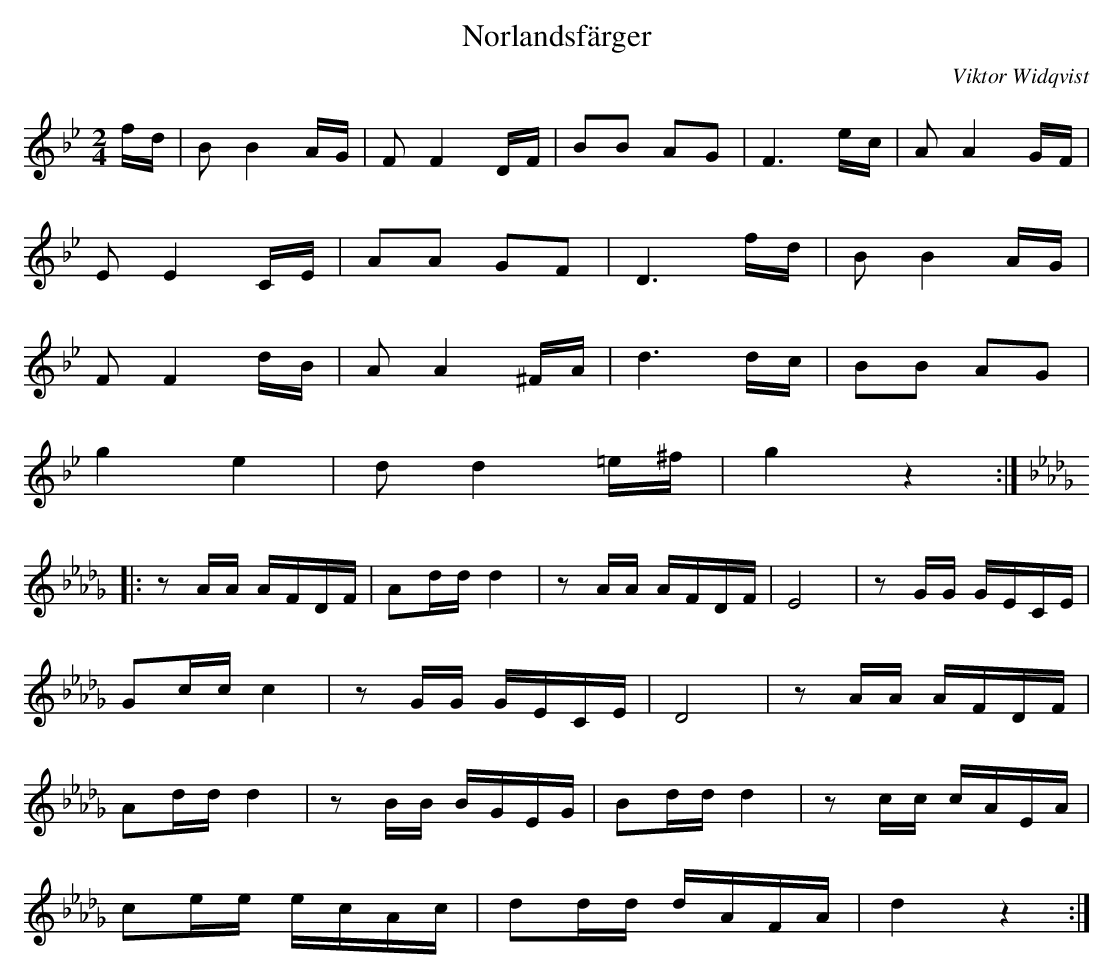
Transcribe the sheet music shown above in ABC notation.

X:1
T:Norlandsfärger
M:2/4
C:Viktor Widqvist
L:1/8
K:Bb
f/d/ | BB2A/G/ | FF2D/F/ | BB AG | F3e/c/ | AA2G/F/ |
EE2C/E/ | AA GF | D3f/d/ | BB2 A/G/ |
FF2d/B/ | AA2^F/A/ | d3d/c/ | BB AG |
g2 e2 | dd2=e/^f/ | g2z2 :|
K:Db
|:zA/A/ A/F/D/F/ | Ad/d/ d2 |zA/A/ A/F/D/F/ | E4 |zG/G/ G/E/C/E/ |
Gc/c/ c2 |zG/G/ G/E/C/E/ | D4 |zA/A/ A/F/D/F/ |
Ad/d/ d2 |zB/B/ B/G/E/G/ | Bd/d/ d2 |zc/c/ c/A/E/A/ |
ce/e/ e/c/A/c/ | dd/d/ d/A/F/A/ | d2z2 :|
